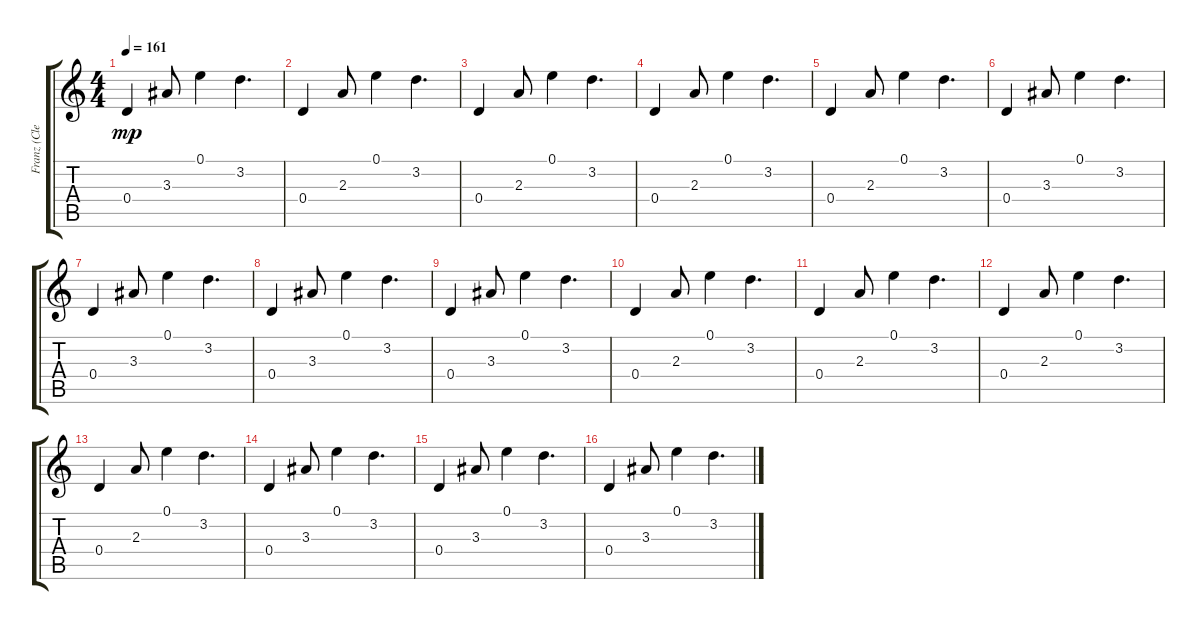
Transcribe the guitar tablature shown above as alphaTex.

\track ("Franz (Clean Guitar)" "Franz (Cle") {instrument acousticguitarsteel}
\staff {score tabs}
\tuning (E4 B3 G3 D3 A2 D2) {hide}
\ts (4 4)
\tempo 161
\clef g2
\ks c
0.4.4{dy mp} 3.3.8 0.1.4 3.2.4{d} |
0.4.4 2.3.8 0.1.4 3.2.4{d} |
0.4.4 2.3.8 0.1.4 3.2.4{d} |
0.4.4 2.3.8 0.1.4 3.2.4{d} |
0.4.4 2.3.8 0.1.4 3.2.4{d} |
0.4.4 3.3.8 0.1.4 3.2.4{d} |
0.4.4 3.3.8 0.1.4 3.2.4{d} |
0.4.4 3.3.8 0.1.4 3.2.4{d} |
0.4.4 3.3.8 0.1.4 3.2.4{d} |
0.4.4 2.3.8 0.1.4 3.2.4{d} |
0.4.4 2.3.8 0.1.4 3.2.4{d} |
0.4.4 2.3.8 0.1.4 3.2.4{d} |
0.4.4 2.3.8 0.1.4 3.2.4{d} |
0.4.4 3.3.8 0.1.4 3.2.4{d} |
0.4.4 3.3.8 0.1.4 3.2.4{d} |
0.4.4 3.3.8 0.1.4 3.2.4{d}
